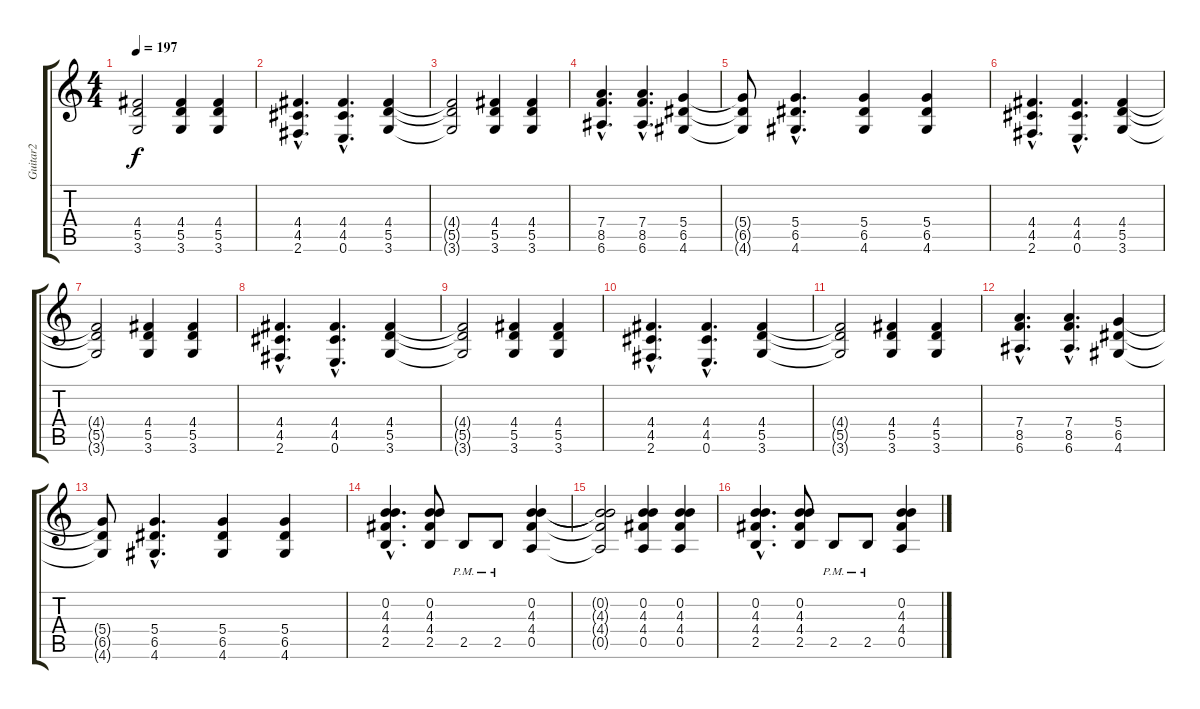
\track ("Guitar2" "Guitar2") {instrument distortionguitar}
\staff {score tabs}
\tuning (E4 B3 G3 D3 A2 E2) {hide}
\ts (4 4)
\tempo 197
\clef g2
\ks c
(4.4{t} 5.5{t} 3.6{t}).2{dy f} (4.4 5.5 3.6).4 (4.4 5.5 3.6).4 |
(4.4{hac} 4.5{hac} 2.6{hac}).4{d} (4.4{hac} 4.5{hac} 0.6{hac}).4{d} (4.4 5.5 3.6).4 |
(4.4{t} 5.5{t} 3.6{t}).2 (4.4 5.5 3.6).4 (4.4 5.5 3.6).4 |
(7.4{hac} 8.5{hac} 6.6{hac}).4{d} (7.4{hac} 8.5{hac} 6.6{hac}).4{d} (5.4 6.5 4.6).4 |
(5.4{t} 6.5{t} 4.6{t}).8 (5.4{hac} 6.5{hac} 4.6{hac}).4{d} (5.4 6.5 4.6).4 (5.4 6.5 4.6).4 |
(4.4{hac} 4.5{hac} 2.6{hac}).4{d} (4.4{hac} 4.5{hac} 0.6{hac}).4{d} (4.4 5.5 3.6).4 |
(4.4{t} 5.5{t} 3.6{t}).2 (4.4 5.5 3.6).4 (4.4 5.5 3.6).4 |
(4.4{hac} 4.5{hac} 2.6{hac}).4{d} (4.4{hac} 4.5{hac} 0.6{hac}).4{d} (4.4 5.5 3.6).4 |
(4.4{t} 5.5{t} 3.6{t}).2 (4.4 5.5 3.6).4 (4.4 5.5 3.6).4 |
(4.4{hac} 4.5{hac} 2.6{hac}).4{d} (4.4{hac} 4.5{hac} 0.6{hac}).4{d} (4.4 5.5 3.6).4 |
(4.4{t} 5.5{t} 3.6{t}).2 (4.4 5.5 3.6).4 (4.4 5.5 3.6).4 |
(7.4{hac} 8.5{hac} 6.6{hac}).4{d} (7.4{hac} 8.5{hac} 6.6{hac}).4{d} (5.4 6.5 4.6).4 |
(5.4{t} 6.5{t} 4.6{t}).8 (5.4{hac} 6.5{hac} 4.6{hac}).4{d} (5.4 6.5 4.6).4 (5.4 6.5 4.6).4 |
(0.2{hac} 4.3{hac} 4.4{hac} 2.5{hac}).4{d} (0.2 4.3 4.4 2.5).8 2.5{pm}.8 2.5{pm}.8 (0.2 4.3 4.4 0.5).4 |
(0.2{t} 4.3{t} 4.4{t} 0.5{t}).2 (0.2 4.3 4.4 0.5).4 (0.2 4.3 4.4 0.5).4 |
(0.2{hac} 4.3{hac} 4.4{hac} 2.5{hac}).4{d} (0.2 4.3 4.4 2.5).8 2.5{pm}.8 2.5{pm}.8 (0.2 4.3 4.4 0.5).4
